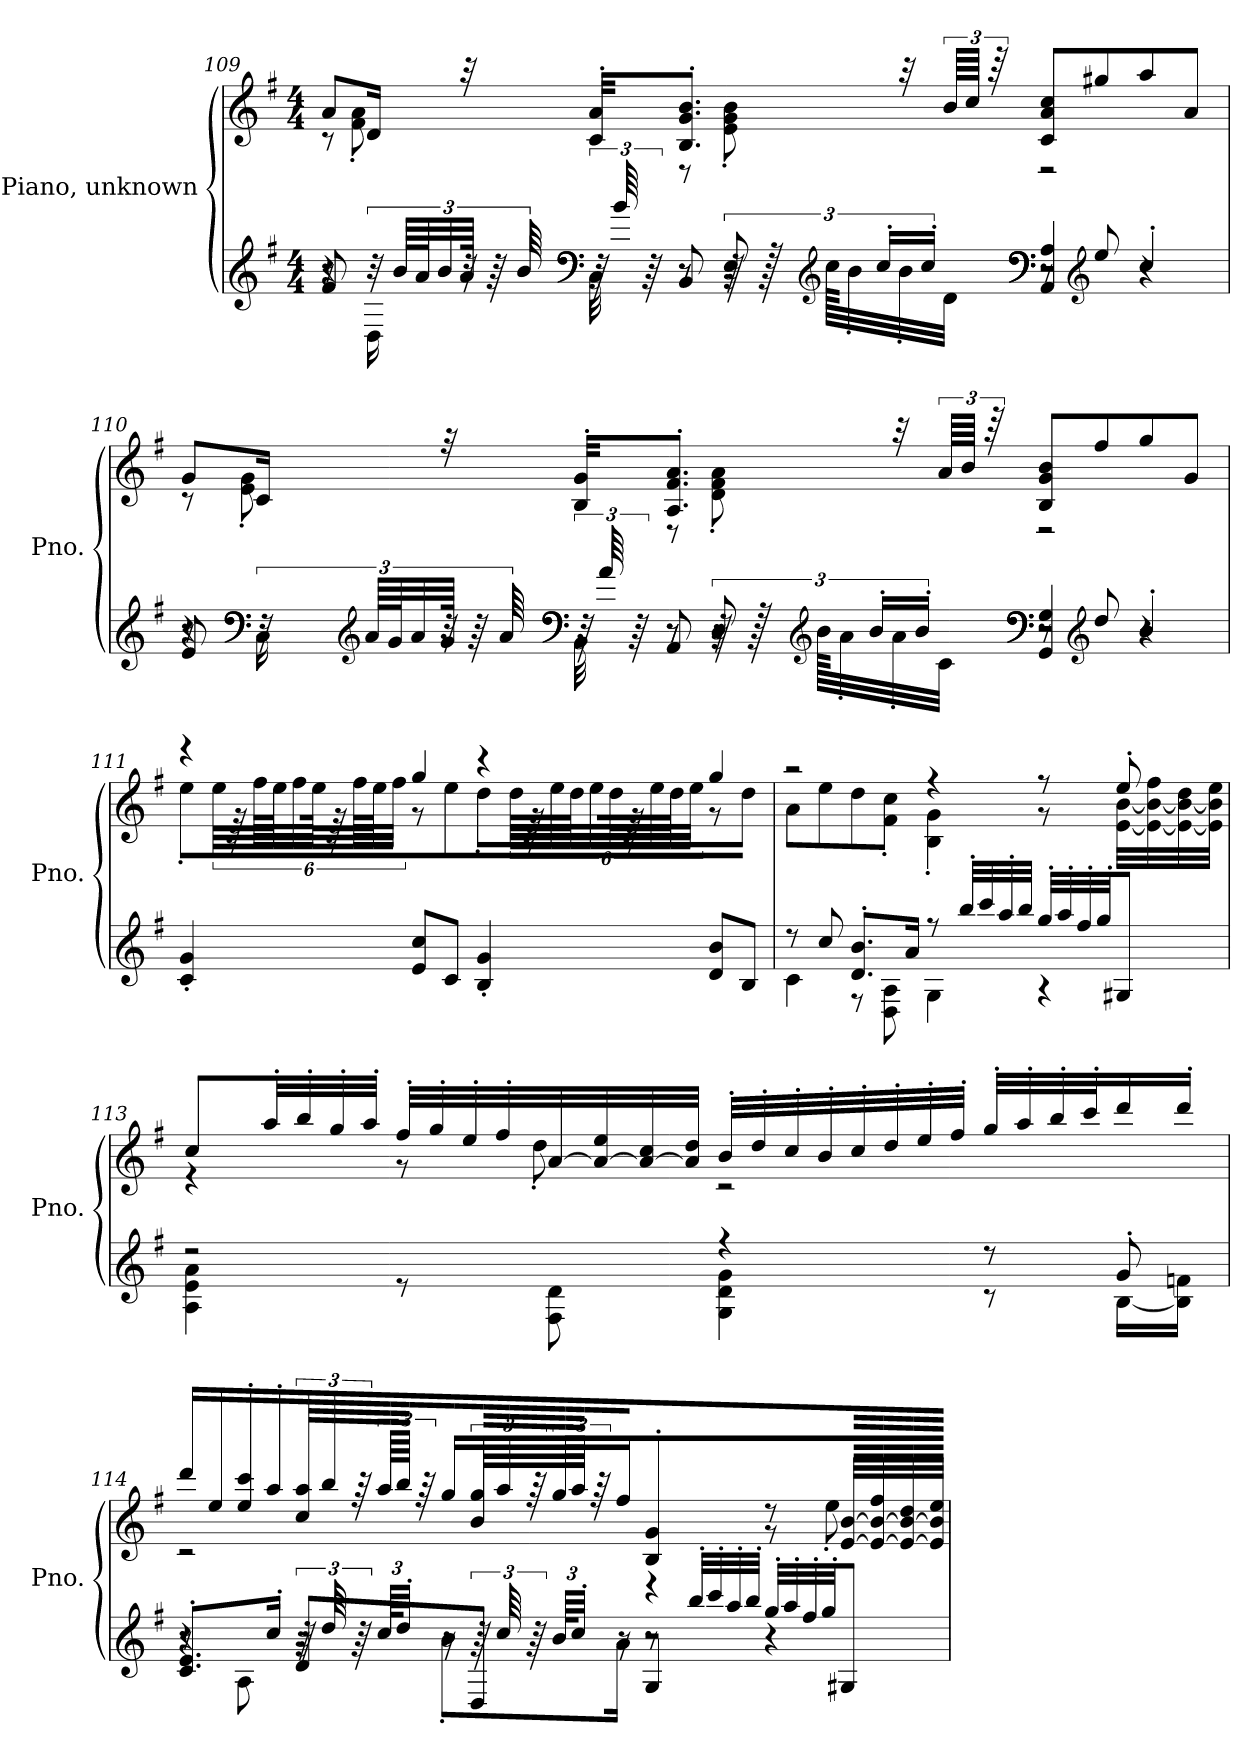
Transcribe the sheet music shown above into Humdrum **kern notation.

**kern	**kern
*part1	*part1
*staff2	*staff1
*I"Piano, unknown	*
*I'Pno.	*
!!LO:LB:g=z
*clefG2	*clefG2
*k[f#]	*k[f#]
*M4/4	*M4/4
=109	=109
*^	*^
*	*^	*	*
8f#/	8r	4r	8a/L	8r
48r	16D\	.	16d/Jk	8f#\' 8a\'
96b/LLLL	.	.	.	.
96a/J	.	.	.	.
48b/	.	.	.	.
96a/JJJk	32r	.	32r	.
96r	.	.	.	.
96b/	.	.	.	.
*clefF4	*	*	*	*
96r	32C\	.	32c/' 32a/'KKL	.
96b/	.	.	.	.
96r	.	.	.	.
8BB/	8r	8r	8.B/' 8.g/' 8.b/'J	8r
24r	64r	8E/	.	8e\' 8g\' 8b\'
.	128r	.	.	.
*clefG2	*	*	*	*
.	128cc\KKLLL	.	.	.
.	32b'\	.	.	.
24cc'/LL	.	.	.	.
.	32b'\	.	32r	.
24cc'/JJ	.	.	.	.
.	32d\JJJ	.	96b/LLLL	.
.	.	.	96cc/JJJJ	.
.	.	.	96r	.
*clefF4	*	*	*	*
8r	2r	4AA/ 4A/	8c/ 8a/ 8cc/L	2r
*clefG2	*	*	*	*
8ee/	.	.	8gg#X/	.
4cc'/	.	4r	8aa/	.
.	.	.	8a/J	.
!!LO:LB:g=z	!!
=110	=110	=110	=110	=110
8e/	8r	4r	8g/L	8r
*clefF4	*	*	*	*
48r	16C\	.	16c/Jk	8e\' 8g\'
*clefG2	*	*	*	*
96a/LLLL	.	.	.	.
96g/J	.	.	.	.
48a/	.	.	.	.
96g/JJJk	32r	.	32r	.
96r	.	.	.	.
96a/	.	.	.	.
*clefF4	*	*	*	*
96r	32BB\	.	32B/' 32g/'KKL	.
96a/	.	.	.	.
96r	.	.	.	.
8AA/	8r	8r	8.A/' 8.f#/' 8.a/'J	8r
24r	64r	8D/	.	8d\' 8f#\' 8a\'
.	128r	.	.	.
*clefG2	*	*	*	*
.	128b\KKLLL	.	.	.
.	32a'\	.	.	.
24b'/LL	.	.	.	.
.	32a'\	.	32r	.
24b'/JJ	.	.	.	.
.	32c\JJJ	.	96a/LLLL	.
.	.	.	96b/JJJJ	.
.	.	.	96r	.
*clefF4	*	*	*	*
8r	2r	4GG/ 4G/	8B/ 8g/ 8b/L	2r
*clefG2	*	*	*	*
8dd/	.	.	8ff#/	.
4b'/	.	4r	8gg/	.
.	.	.	8g/J	.
*v	*v	*v	*	*
!!LO:PB:g=z	!!
=111	=111	=111
4c/' 4g/'	4r	8ee'\L
.	.	96ee\Jkkk
.	.	96r
.	.	96ff#\LLLL
*	*	*Xbrackettup
.	.	96ee\J
.	.	48ff#\
*	*	*brackettup
.	.	96ee\JJJk
.	.	96r
.	.	96ff#\LLLL
*	*	*Xbrackettup
.	.	96ee\J
.	.	48ff#\JJJ
8e/ 8cc/L	4gg/	8r
8c/J	.	8ee\
4B/' 4g/'	4r	8dd'\L
*	*	*brackettup
.	.	96dd\Jkkk
.	.	96r
.	.	96ee\LLLL
*	*	*Xbrackettup
.	.	96dd\J
.	.	48ee\
*	*	*brackettup
.	.	96dd\JJJk
.	.	96r
.	.	96ee\LLLL
*	*	*Xbrackettup
.	.	96dd\J
.	.	48ee\JJJ
8d/ 8b/L	4gg/	8r
8B/J	.	8dd\
!!LO:LB:g=z	!!
=112	=112	=112
*^	*	*
8r	4c\	2r	8a\L
8cc/	.	.	8ee\
8.d/' 8.b/'L	8r	.	8dd\
.	8D\ 8A\	.	8f#\' 8cc\'J
16a/Jk	.	.	.
8r	4G\	4r	4B\' 4g\'
32bb'/LLL	.	.	.
32ccc/	.	.	.
32aa'/	.	.	.
32bb/JJJ	.	.	.
32gg'/LLL	4r	8r	8r
32aa'/	.	.	.
32ff#'/	.	.	.
32gg'/JJ	.	.	.
8G#X/J	.	8ee'/	[32e\ [32b\LLL
.	.	.	32e\_ 32b\_ 32ff#\
.	.	.	32e\_ 32b\_ 32dd\
.	.	.	32e\] 32b\] 32ee\JJJ
!!LO:LB:g=z	!!
=113	=113	=113	=113
2r	4A\ 4e\ 4a\	8cc/L	4r
.	.	32aa'/LL	.
.	.	32bb'/	.
.	.	32gg'/	.
.	.	32aa'/JJJ	.
.	8r	32ff#'/LLL	8r
.	.	32gg'/	.
.	.	32ee'/	.
.	.	32ff#'/	.
.	8F#\ 8d\	[32a/	8dd'\
.	.	32a/_ 32ee/	.
.	.	32a/_ 32cc/	.
.	.	32a/] 32dd/JJJ	.
4r	4G\ 4d\ 4g\	32b'/LLL	2r
.	.	32dd'/	.
.	.	32cc'/	.
.	.	32b'/	.
.	.	32cc'/	.
.	.	32dd'/	.
.	.	32ee'/	.
.	.	32ff#'/JJJ	.
8r	8r	32gg'/LLL	.
.	.	32aa'/	.
.	.	32bb'/	.
.	.	32ccc'/J	.
8g'/	[16B\LL	16ddd/	.
.	16B\] 16fn\JJ	16ddd'/JJ	.
!!LO:LB:g=z	!!
=114	=114	=114	=114
*	*^	*	*
8.c/' 8.e/'L	8r	4r	16ddd/LL	2r
.	.	.	16ee/	.
.	8A\	.	16ee/' 16ccc/'	.
16cc'/Jk	.	.	16aa'/	.
*	*	*	*brackettup	*
96r	16r	8d/L	96cc/ 96aa/LL	.
96dd/	.	.	96bb/JJJJ	.
96r	.	.	96r	.
96cc/KLLL	.	.	96aa/LLLL	.
48dd'/JJJ	.	.	96bb/JJJJ	.
.	.	.	96r	.
16r	8b'\L	.	16gg/LL	.
96r	.	8D/J	96b/ 96gg/LL	.
96cc/	.	.	96aa/JJJJ	.
96r	.	.	96r	.
96b/KLLL	.	.	96gg/LLLL	.
48cc'/JJJ	.	.	96aa/JJJJ	.
.	.	.	96r	.
16r	16a\Jk	.	16ff#/	.
8r	2r	4G/	4B/' 4g/'	4r
32bb'/LLL	.	.	.	.
32ccc'/	.	.	.	.
32aa'/	.	.	.	.
32bb'/JJJ	.	.	.	.
32gg'/LLL	.	4r	8r	8r
32aa'/	.	.	.	.
32ff#'/	.	.	.	.
32gg'/JJ	.	.	.	.
8G#X/J	.	.	[32e/ [32b/LLL	8ee'\
.	.	.	32e/_ 32b/_ 32ff#/	.
.	.	.	32e/_ 32b/_ 32dd/	.
.	.	.	32e/] 32b/] 32ee/JJJ	.
*v	*v	*v	*	*
*	*v	*v
=	=
*-	*-
